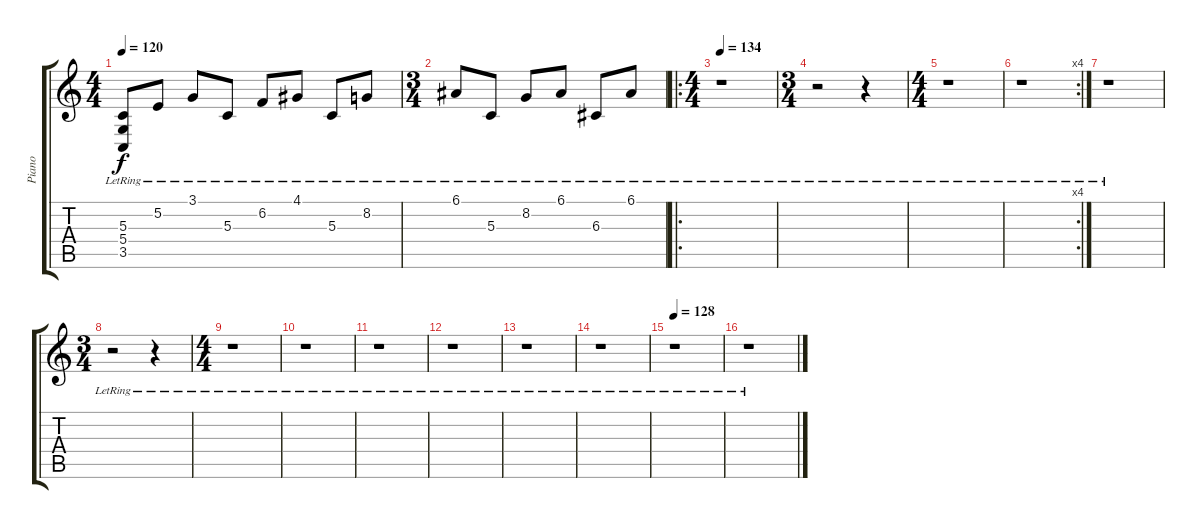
\track ("Piano" "Piano") {instrument brightacousticpiano}
\staff {score tabs}
\tuning (E4 B3 G3 D3 A2 E2) {hide}
\ts (4 4)
\tempo 120
\clef g2
\ks c
(5.3{lr} 5.4{lr} 3.5{lr}).8{dy f} 5.2{lr}.8 3.1{lr}.8 5.3{lr}.8 6.2{lr}.8 4.1{lr}.8 5.3{lr}.8 8.2{lr}.8 |
\ts (3 4)
6.1{lr}.8 5.3{lr}.8 8.2{lr}.8 6.1{lr}.8 6.3{lr}.8 6.1{lr}.8 |
\ro
\ts (4 4)
\tempo 134
r.1 |
\ts (3 4)
r.2 r.4 |
\ts (4 4)
r.1 |
\rc 4
r.1 |
r.1 |
\ts (3 4)
r.2 r.4 |
\ts (4 4)
r.1 |
r.1 |
r.1 |
r.1 |
r.1 |
r.1 |
\tempo 128
r.1 |
r.1
